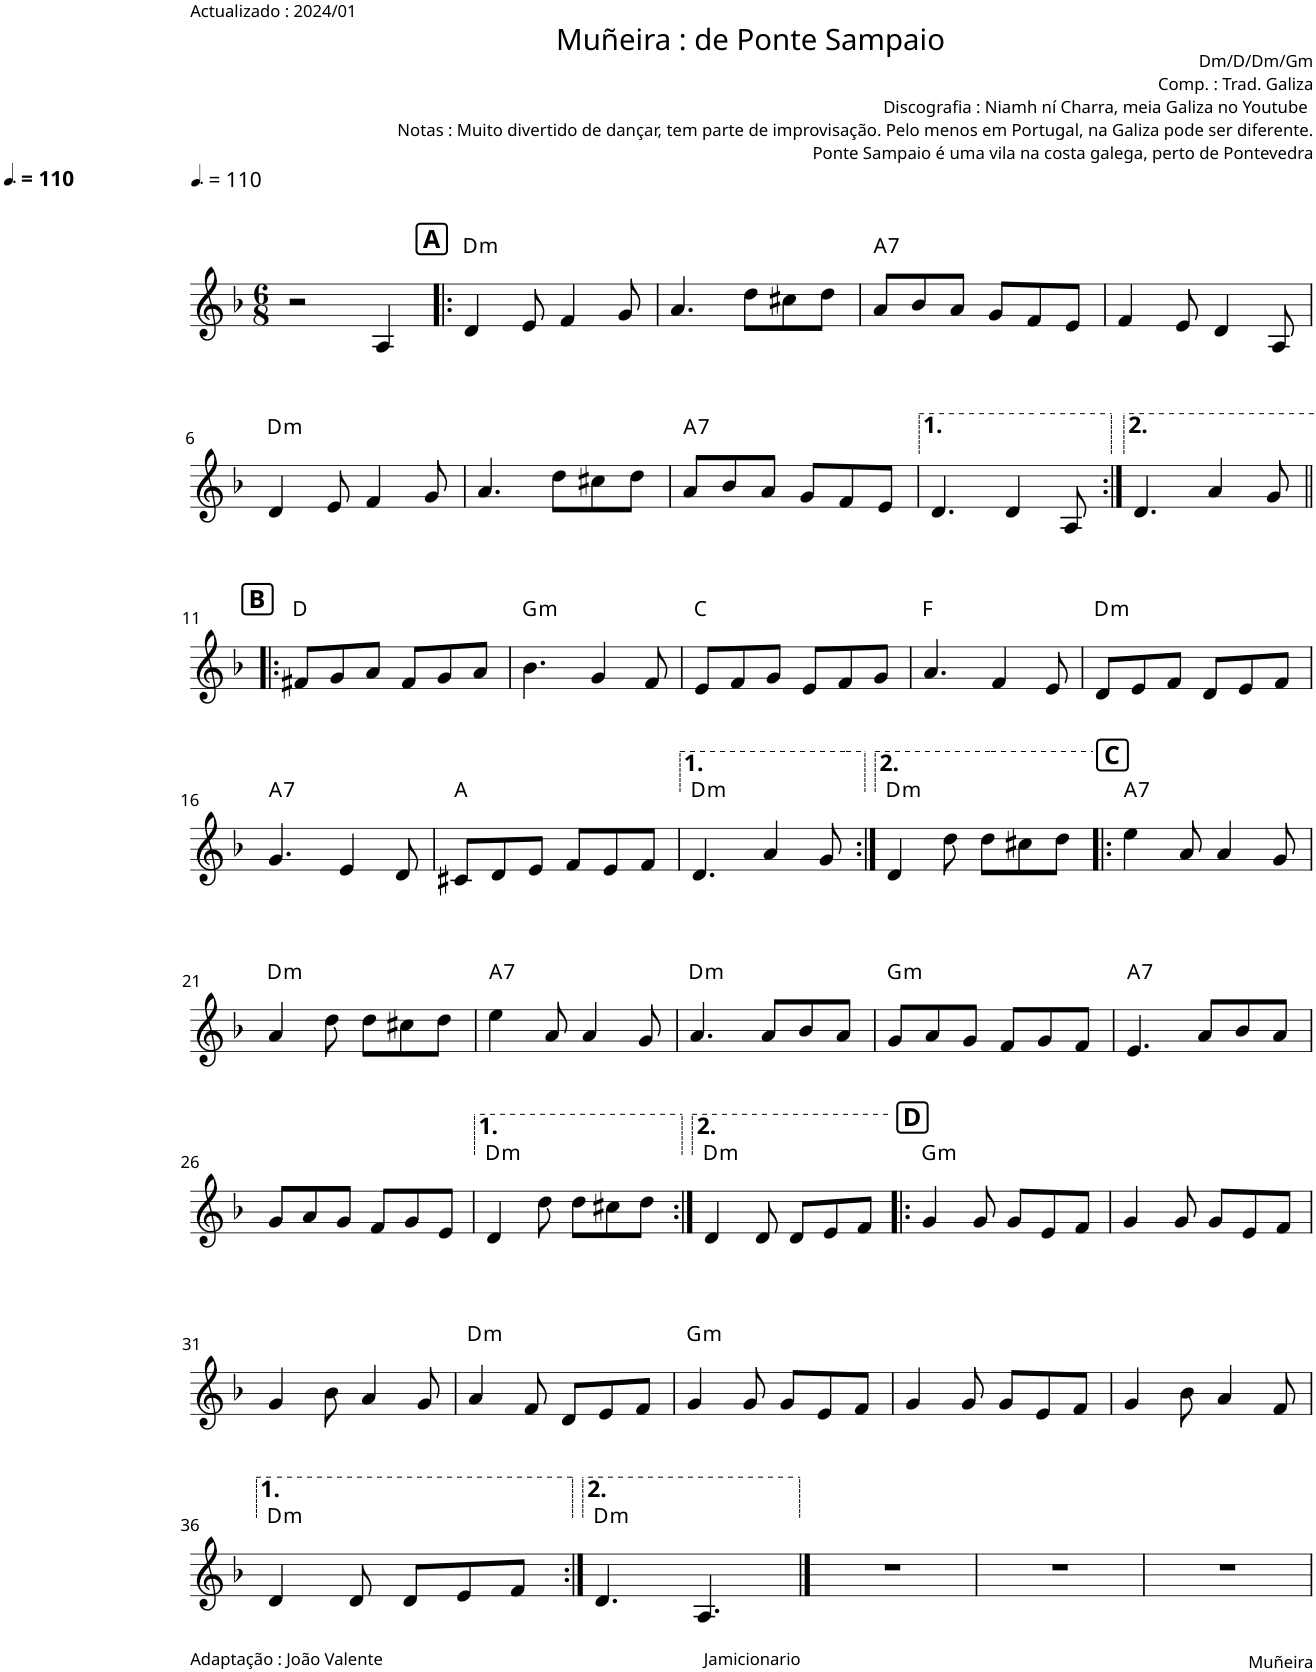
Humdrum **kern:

**kern	**harte
*part1	*part1
*staff1	*
*I"Piano	*
*I'Pno.	*
*clefG2	*
*k[b-]	*
*M6/8	*
*MM165	*
=1	=1
2r	.
4A/	.
=2!|:	=2!|:
!!LO:REH:place=s1:a:B:cj:fs=12:t=A
*MM165	*
!	!LO:H:kt=m
4d/	D:min
8e/	.
4f/	.
8g/	.
=3	=3
4.a/	.
8dd\L	.
8cc#X\	.
8dd\J	.
=4	=4
!	!LO:H:kt=7
8a/L	A:7
8b-/	.
8a/J	.
8g/L	.
8f/	.
8e/J	.
=5	=5
4f/	.
8e/	.
4d/	.
8A/	.
!!LO:LB:g=z
=6	=6
!	!LO:H:kt=m
4d/	D:min
8e/	.
4f/	.
8g/	.
=7	=7
4.a/	.
8dd\L	.
8cc#X\	.
8dd\J	.
=8	=8
!	!LO:H:kt=7
8a/L	A:7
8b-/	.
8a/J	.
8g/L	.
8f/	.
8e/J	.
=9	=9
4.d/	.
4d/	.
8A/	.
=10:|!	=10:|!
4.d/	.
4a/	.
8g/	.
!!LO:LB:g=z
!!LO:REH:place=s1:a:B:cj:fs=12:t=B
=11!|:	=11!|:
*k[b-]	*
8f#X/L	D:maj
8g/	.
8a/J	.
8f#/L	.
8g/	.
8a/J	.
=12	=12
!	!LO:H:kt=m
4.b-\	G:min
4g/	.
8f/	.
=13	=13
8e/L	C:maj
8f/	.
8g/J	.
8e/L	.
8f/	.
8g/J	.
=14	=14
4.a/	F:maj
4f/	.
8e/	.
=15	=15
!	!LO:H:kt=m
8d/L	D:min
8e/	.
8f/J	.
8d/L	.
8e/	.
8f/J	.
!!LO:LB:g=z
=16	=16
!	!LO:H:kt=7
4.g/	A:7
4e/	.
8d/	.
=17	=17
8c#X/L	A:maj
8d/	.
8e/J	.
8f/L	.
8e/	.
8f/J	.
=18	=18
!	!LO:H:kt=m
4.d/	D:min
4a/	.
8g/	.
=19:|!	=19:|!
!	!LO:H:kt=m
4d/	D:min
8dd\	.
8dd\L	.
8cc#X\	.
8dd\J	.
!!LO:REH:place=s1:a:B:cj:fs=12:t=C
=20!|:	=20!|:
!	!LO:H:kt=7
4ee\	A:7
8a/	.
4a/	.
8g/	.
!!LO:LB:g=z
=21	=21
!	!LO:H:kt=m
4a/	D:min
8dd\	.
8dd\L	.
8cc#X\	.
8dd\J	.
=22	=22
!	!LO:H:kt=7
4ee\	A:7
8a/	.
4a/	.
8g/	.
=23	=23
!	!LO:H:kt=m
4.a/	D:min
8a/L	.
8b-/	.
8a/J	.
=24	=24
!	!LO:H:kt=m
8g/L	G:min
8a/	.
8g/J	.
8f/L	.
8g/	.
8f/J	.
=25	=25
!	!LO:H:kt=7
4.e/	A:7
8a/L	.
8b-/	.
8a/J	.
!!LO:LB:g=z
=26	=26
8g/L	.
8a/	.
8g/J	.
8f/L	.
8g/	.
8e/J	.
=27	=27
!	!LO:H:kt=m
4d/	D:min
8dd\	.
8dd\L	.
8cc#X\	.
8dd\J	.
=28:|!	=28:|!
!	!LO:H:kt=m
4d/	D:min
8d/	.
8d/L	.
8e/	.
8f/J	.
!!LO:REH:place=s1:a:B:cj:fs=12:t=D
=29!|:	=29!|:
!	!LO:H:kt=m
4g/	G:min
8g/	.
8g/L	.
8e/	.
8f/J	.
=30	=30
4g/	.
8g/	.
8g/L	.
8e/	.
8f/J	.
!!LO:LB:g=z
=31	=31
4g/	.
8b-\	.
4a/	.
8g/	.
=32	=32
!	!LO:H:kt=m
4a/	D:min
8f/	.
8d/L	.
8e/	.
8f/J	.
=33	=33
!	!LO:H:kt=m
4g/	G:min
8g/	.
8g/L	.
8e/	.
8f/J	.
=34	=34
4g/	.
8g/	.
8g/L	.
8e/	.
8f/J	.
=35	=35
4g/	.
8b-\	.
4a/	.
8f/	.
!!LO:LB:g=z
=36	=36
!	!LO:H:kt=m
4d/	D:min
8d/	.
8d/L	.
8e/	.
8f/J	.
=37:|!	=37:|!
!	!LO:H:kt=m
4.d/	D:min
4.A/	.
==38	==38
2.r	.
=39	=39
2.r	.
=40	=40
2.r	.
=	=
*-	*-
